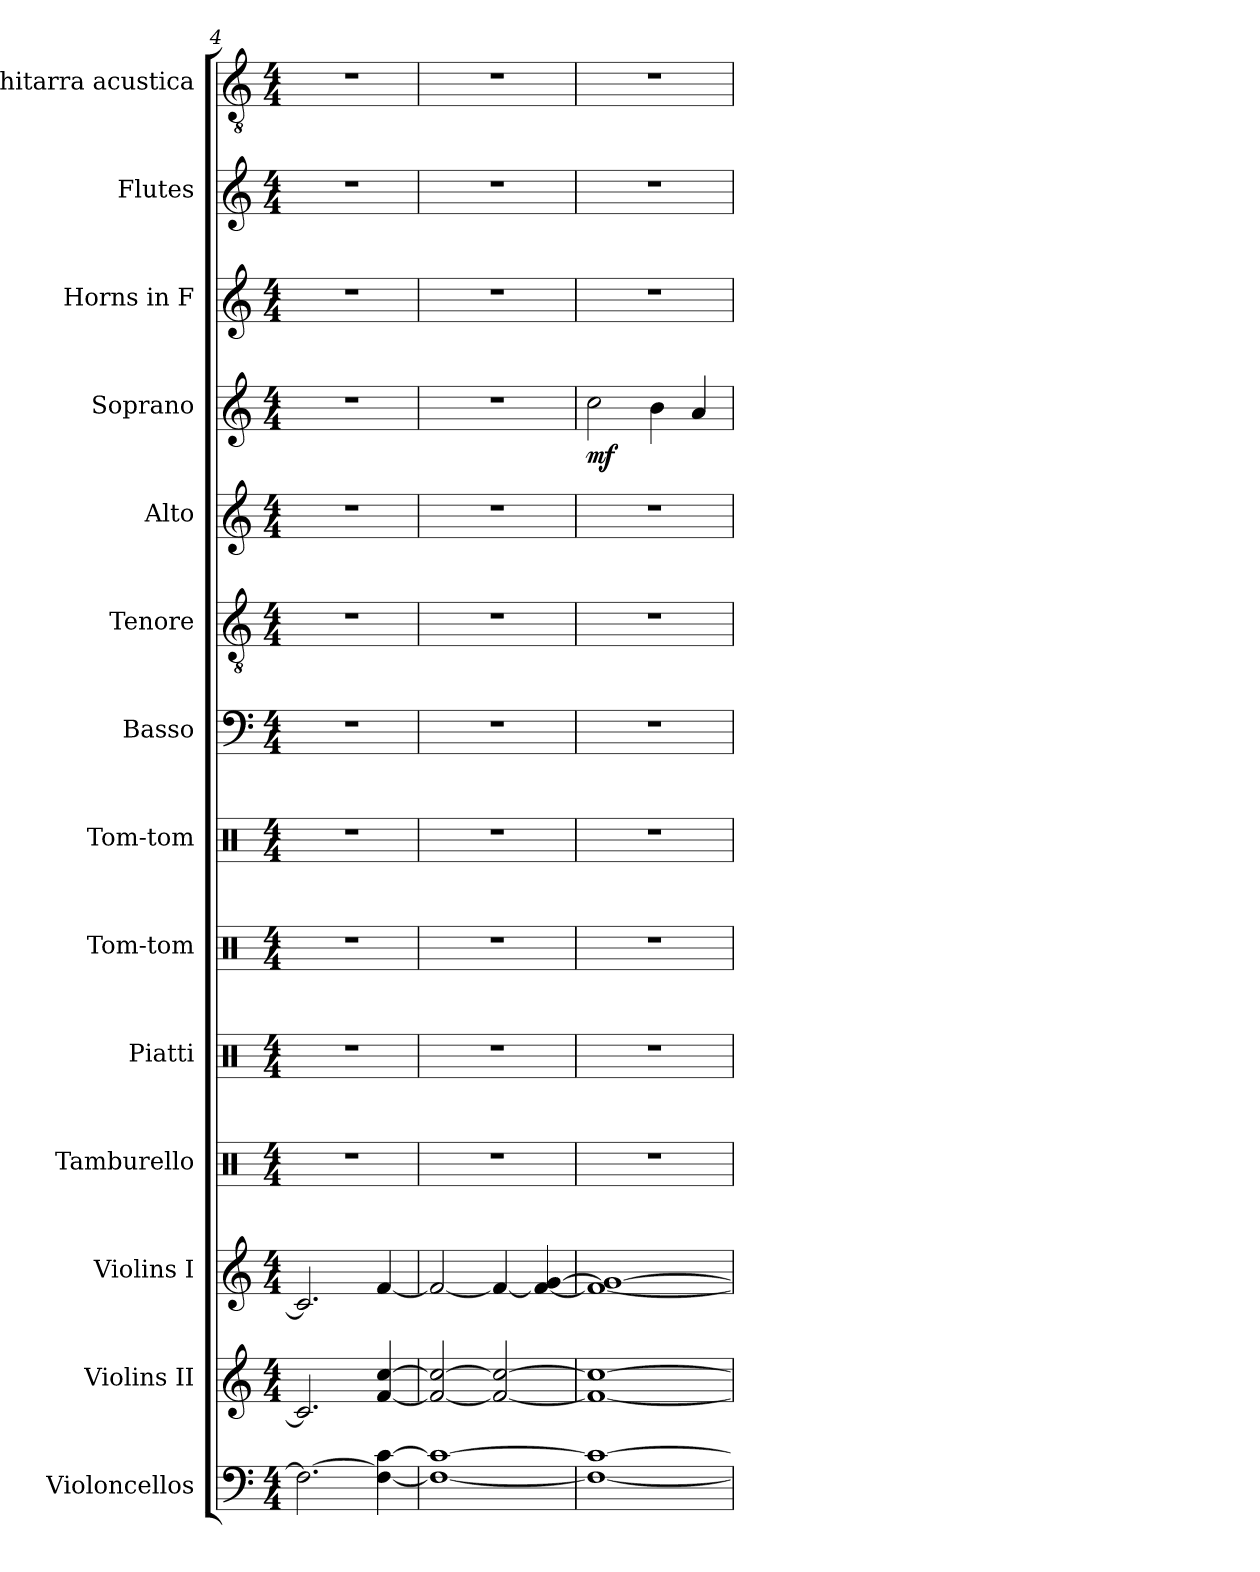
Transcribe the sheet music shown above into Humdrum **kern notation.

**kern	**kern	**kern	**kern	**kern	**kern	**kern	**kern	**kern	**kern	**kern	**dynam	**kern	**kern	**kern
*part14	*part13	*part12	*part11	*part10	*part9	*part8	*part7	*part6	*part5	*part4	*part4	*part3	*part2	*part1
*staff14	*staff13	*staff12	*staff11	*staff10	*staff9	*staff8	*staff7	*staff6	*staff5	*staff4	*staff4	*staff3	*staff2	*staff1
*I"Violoncellos	*I"Violins II	*I"Violins I	*I"Tamburello	*I"Piatti	*I"Tom-tom	*I"Tom-tom	*I"Basso	*I"Tenore	*I"Alto	*I"Soprano	*	*I"Horns in F	*I"Flutes	*I"Chitarra acustica
*I'Vc.	*I'Vln. II	*I'Vln. I	*I'Tamb.	*I'P-tti	*I'Tom	*I'Tom	*I'B.	*I'T.	*I'A.	*I'S.	*	*	*I'Fl.	*
*clefF4	*clefG2	*clefG2	*clefX	*clefX	*clefX	*clefX	*clefF4	*clefGv2	*clefG2	*clefG2	*	*clefG2	*clefG2	*clefGv2
*	*	*	*	*	*	*	*	*	*	*	*	*ITrd4c7	*	*
*k[]	*k[]	*k[]	*k[]	*k[]	*k[]	*k[]	*k[]	*k[]	*k[]	*k[]	*	*k[b-]	*k[]	*k[]
*M4/4	*M4/4	*M4/4	*M4/4	*M4/4	*M4/4	*M4/4	*M4/4	*M4/4	*M4/4	*M4/4	*	*M4/4	*M4/4	*M4/4
=4	=4	=4	=4	=4	=4	=4	=4	=4	=4	=4	=4	=4	=4	=4
2.F\_	2.c/]	2.c/]	1r	1r	1r	1r	1r	1r	1r	1r	.	1r	1r	1r
4F\_ [4c\	[4f/ [4cc/	[4f/	.	.	.	.	.	.	.	.	.	.	.	.
=5	=5	=5	=5	=5	=5	=5	=5	=5	=5	=5	=5	=5	=5	=5
1F_ 1c_	2f/_ 2cc/_	2f/_	1r	1r	1r	1r	1r	1r	1r	1r	.	1r	1r	1r
.	2f/_ 2cc/_	4f/_	.	.	.	.	.	.	.	.	.	.	.	.
.	.	4f/_ [4g/	.	.	.	.	.	.	.	.	.	.	.	.
=6	=6	=6	=6	=6	=6	=6	=6	=6	=6	=6	=6	=6	=6	=6
!	!	!	!	!	!	!	!	!	!	!	!LO:DY:b	!	!	!
1F_ 1c_	1f_ 1cc_	1f_ 1g_	1r	1r	1r	1r	1r	1r	1r	2cc\	mf	1r	1r	1r
.	.	.	.	.	.	.	.	.	.	4b\	.	.	.	.
.	.	.	.	.	.	.	.	.	.	4a/	.	.	.	.
=	=	=	=	=	=	=	=	=	=	=	=	=	=	=
*-	*-	*-	*-	*-	*-	*-	*-	*-	*-	*-	*-	*-	*-	*-
